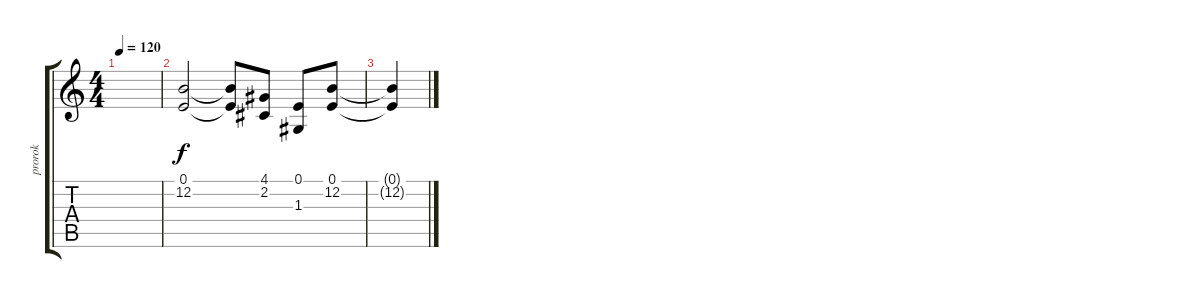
\track ("prorok" "prorok") {instrument voiceoohs}
\staff {score tabs}
\tuning (E4 B3 G3 D3 A2 E2) {hide}
\ts (4 4)
\tempo 120
\clef g2
\ks c
|
(0.1 12.2).2 (0.1{t} 12.2{t}).8 (4.1 2.2).8 (0.1 1.3).8 (0.1 12.2).8 |
(0.1{t} 12.2{t}).4
